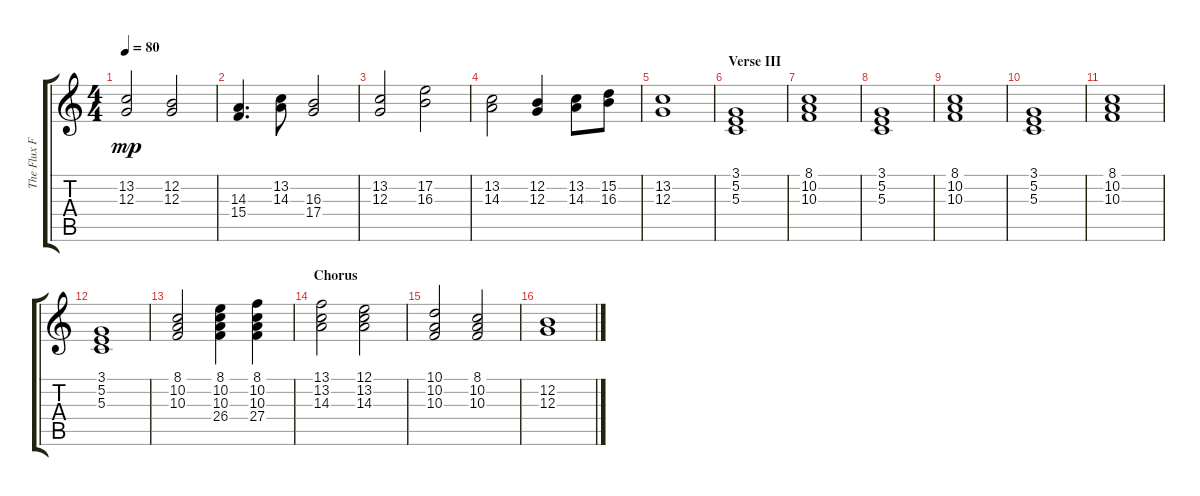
\track ("The Flux Fiddlers" "The Flux F") {instrument stringensemble1}
\staff {score tabs}
\tuning (E4 B3 G3 D3 A2 E2) {hide}
\ts (4 4)
\tempo 80
\clef g2
\ks c
(13.2 12.3).2{dy mp} (12.2 12.3).2 |
(14.3 15.4).4{d} (13.2 14.3).8 (16.3 17.4).2 |
(13.2 12.3).2 (17.2 16.3).2 |
(13.2 14.3).2 (12.2 12.3).4 (13.2 14.3).8 (15.2 16.3).8 |
(13.2 12.3).1 |
\section ("" "Verse III")
(3.1 5.2 5.3).1 |
(8.1 10.2 10.3).1 |
(3.1 5.2 5.3).1 |
(8.1 10.2 10.3).1 |
(3.1 5.2 5.3).1 |
(8.1 10.2 10.3).1 |
(3.1 5.2 5.3).1 |
(8.1 10.2 10.3).2 (8.1 10.2 10.3 26.4).4 (8.1 10.2 10.3 27.4).4 |
\section ("" "Chorus")
(13.1 13.2 14.3).2 (12.1 13.2 14.3).2 |
(10.1 10.2 10.3).2 (8.1 10.2 10.3).2 |
(12.2 12.3).1
